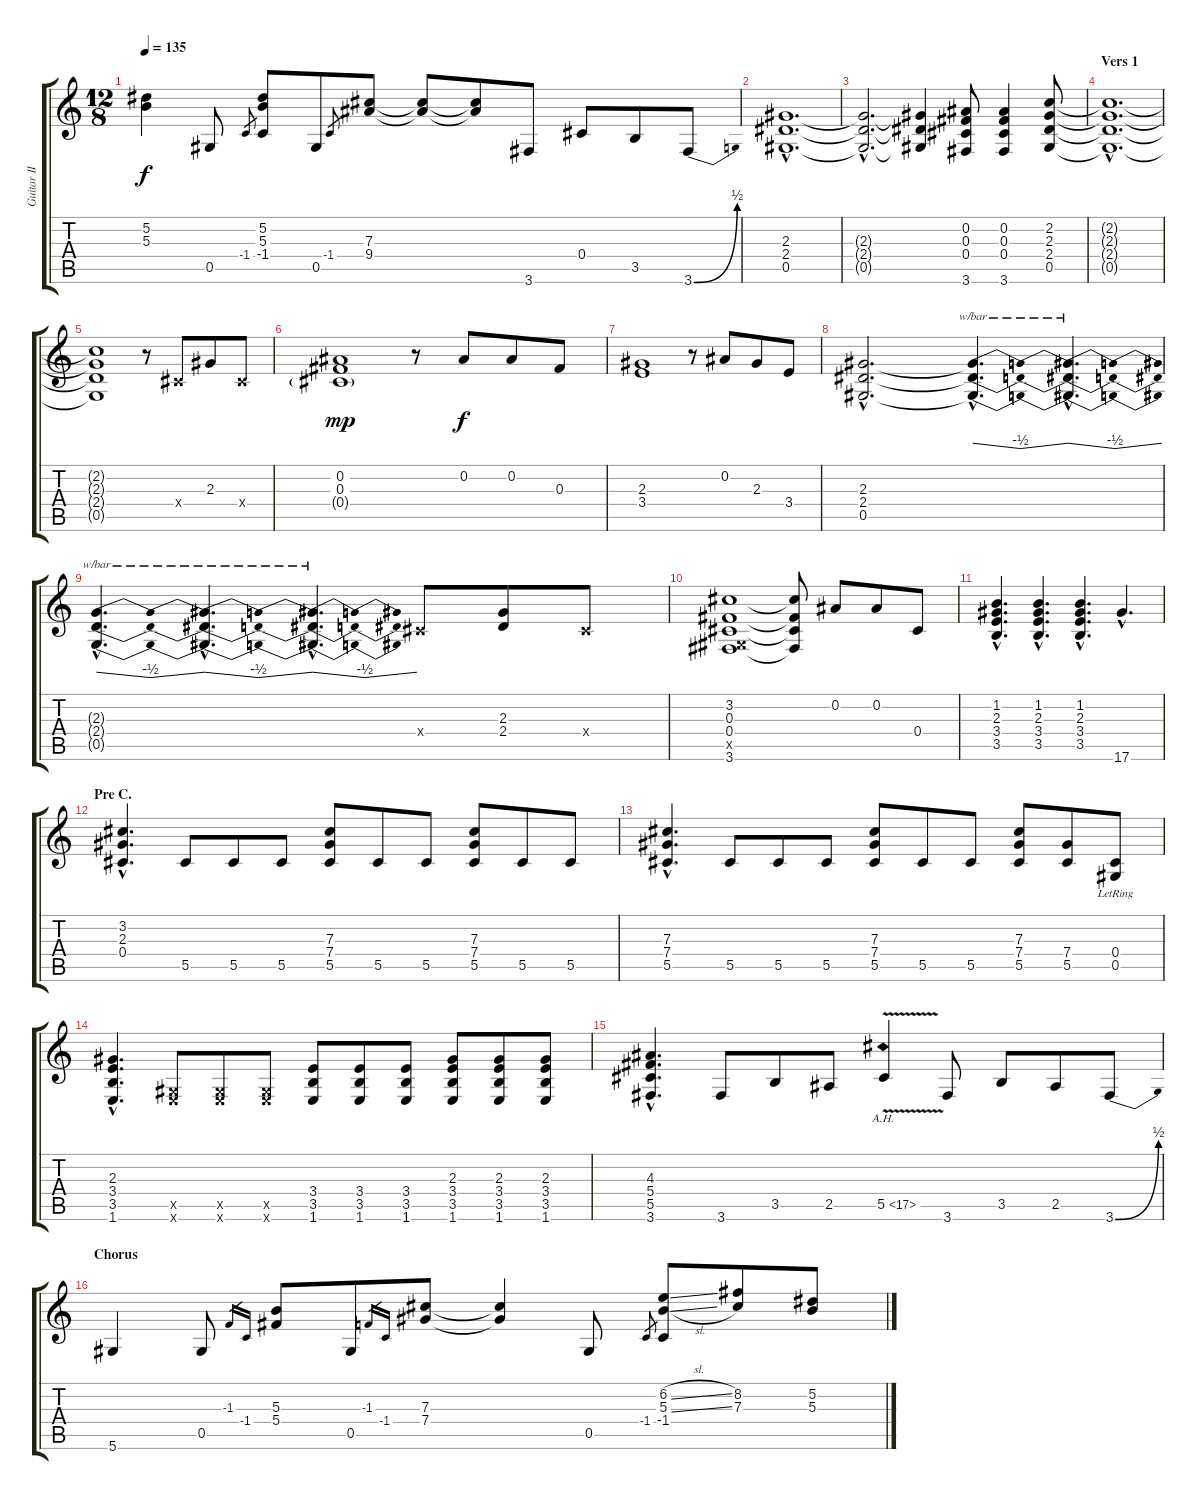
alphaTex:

\track ("Guitar II - Chris Risola" "Guitar II ") {instrument overdrivenguitar}
\staff {score tabs}
\tuning (Eb4 Bb3 Gb3 Db3 Ab2 Eb2) {hide}
\ts (12 8)
\tempo 135
\clef g2
\ks c
(5.2{t} 5.3{t}).4{dy f} 0.5.8 -1.4.8{gr} (5.2 5.3 -1.4).8 0.5.8 -1.4.8{gr} (7.3 9.4).8 (7.3{t} 9.4{t}).8 (7.3{t} 9.4{t}).8 3.6.8 0.4.8 3.5.8 3.6{be (bend 0 0 60 2)}.8 |
(2.3{hac} 2.4{hac} 0.5{hac}).1{d} |
(2.3{hac t} 2.4{hac t} 0.5{hac t}).2{d} (2.3{t} 2.4{t} 0.5{t}).4 (0.2 0.3 0.4 3.6).8 (0.2 0.3 0.4 3.6).4 (2.2 2.3 2.4 0.5).8 |
\section ("" "Vers 1")
(2.2{hac t} 2.3{hac t} 2.4{hac t} 0.5{hac t}).1{d} |
(2.2{t} 2.3{t} 2.4{t} 0.5{t}).1 r.8 0.4{x}.8 2.3.8 0.4{x}.8 |
(0.2 0.3 0.4{g}).1{dy mp} r.8 0.2.8{dy f} 0.2.8 0.3.8 |
(2.3 3.4).1 r.8 0.2.8 2.3.8 3.4.8 |
(2.3{hac} 2.4{hac} 0.5{hac}).2{d} (2.3{hac t} 2.4{hac t} 0.5{hac t}).4{d tbe (dip default 0 0 30 -2 60 0)} (2.3{hac t} 2.4{hac t} 0.5{hac t}).4{d tbe (dip default 0 0 30 -2 60 0)} |
(2.3{hac t} 2.4{hac t} 0.5{hac t}).4{d tbe (dip default 0 0 30 -2 60 0)} (2.3{hac t} 2.4{hac t} 0.5{hac t}).4{d tbe (dip default 0 0 30 -2 60 0)} (2.3{hac t} 2.4{hac t} 0.5{hac t}).4{d tbe (dip default 0 0 30 -2 60 0)} 0.4{x}.8 (2.3 2.4).8 0.4{x}.8 |
(3.2 0.3 0.4 0.5{x} 3.6).1 (3.2{t} 0.3{t} 0.4{t} 3.6{t}).8 0.2.8 0.2.8 0.4.8 |
(1.2{hac} 2.3{hac} 3.4{hac} 3.5{hac}).4{d} (1.2{hac} 2.3{hac} 3.4{hac} 3.5{hac}).4{d} (1.2{hac} 2.3{hac} 3.4{hac} 3.5{hac}).4{d} 17.6{hac}.4{d} |
\section ("" "Pre C.")
(3.2{hac} 2.3{hac} 0.4{hac}).4{d} 5.5.8 5.5.8 5.5.8 (7.3 7.4 5.5).8 5.5.8 5.5.8 (7.3 7.4 5.5).8 5.5.8 5.5.8 |
(7.3{hac} 7.4{hac} 5.5{hac}).4{d} 5.5.8 5.5.8 5.5.8 (7.3 7.4 5.5).8 5.5.8 5.5.8 (7.3 7.4 5.5).8 (7.4 5.5).8 (0.4 0.5{lr}).8 |
(2.3{hac} 3.4{hac} 3.5{hac} 1.6{hac}).4{d} (0.5{x} 1.6{x}).8 (0.5{x} 1.6{x}).8 (0.5{x} 1.6{x}).8 (3.4 3.5 1.6).8 (3.4 3.5 1.6).8 (3.4 3.5 1.6).8 (2.3 3.4 3.5 1.6).8 (2.3 3.4 3.5 1.6).8 (2.3 3.4 3.5 1.6).8 |
(4.3{hac} 5.4{hac} 5.5{hac} 3.6{hac}).4{d} 3.6.8 3.5.8 2.5.8 5.5{ah 12 v}.4 3.6.8 3.5.8 2.5.8 3.6{be (bend 0 0 60 2)}.8 |
\section ("" "Chorus")
5.6.4 0.5.8 -1.3.16{gr} -1.4.16{gr} (5.3 5.4).8 0.5.8 -1.3.16{gr} -1.4.16{gr} (7.3 7.4).8 (7.3{t} 7.4{t}).4 0.5.8 -1.4.8{gr} (6.2{sl} 5.3{sl} -1.4).8 (8.2 7.3).8 (5.2 5.3).8
